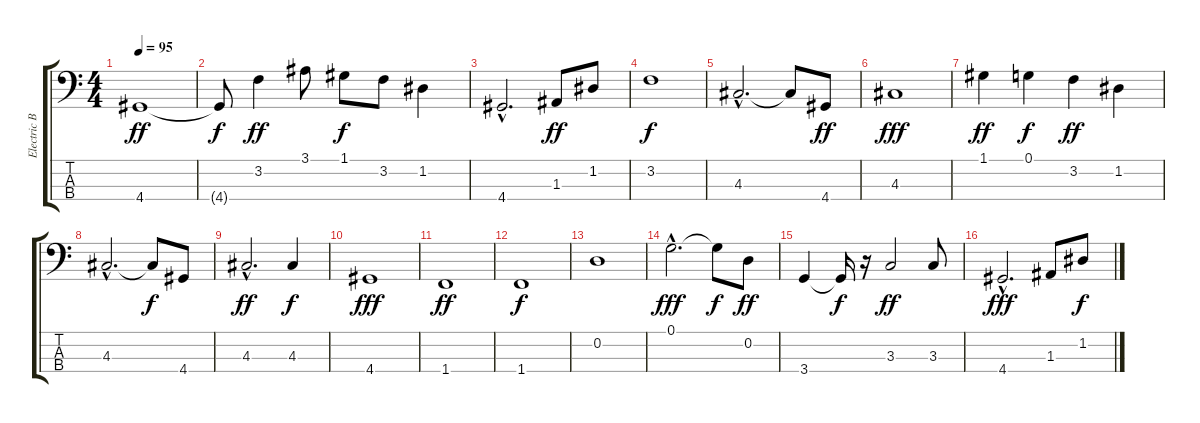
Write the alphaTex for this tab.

\track ("Electric Bass" "Electric B") {instrument fretlessbass}
\staff {score tabs}
\tuning (G2 D2 A1 E1) {hide}
\ts (4 4)
\tempo 95
\clef f4
\ks c
4.4.1{dy ff} |
4.4{t}.8{dy f} 3.2.4{dy ff} 3.1.8 1.1.8{dy f} 3.2.8 1.2.4 |
4.4{hac}.2{d} 1.3.8{dy ff} 1.2.8 |
3.2.1{dy f} |
4.3{hac}.2{d} 4.3{t}.8 4.4.8{dy ff} |
4.3.1{dy fff} |
1.1.4{dy ff} 0.1.4{dy f} 3.2.4{dy ff} 1.2.4 |
4.3{hac}.2{d} 4.3{t}.8{dy f} 4.4.8 |
4.3{hac}.2{d dy ff} 4.3.4{dy f} |
4.4.1{dy fff} |
1.4.1{dy ff} |
1.4.1{dy f} |
0.2.1 |
0.1{hac}.2{d dy fff} 0.1{t}.8{dy f} 0.2.8{dy ff} |
3.4.4 3.4{t}.16{dy f} r.16 3.3.2{dy ff} 3.3.8 |
4.4{hac}.2{d dy fff} 1.3.8 1.2.8{dy f}
